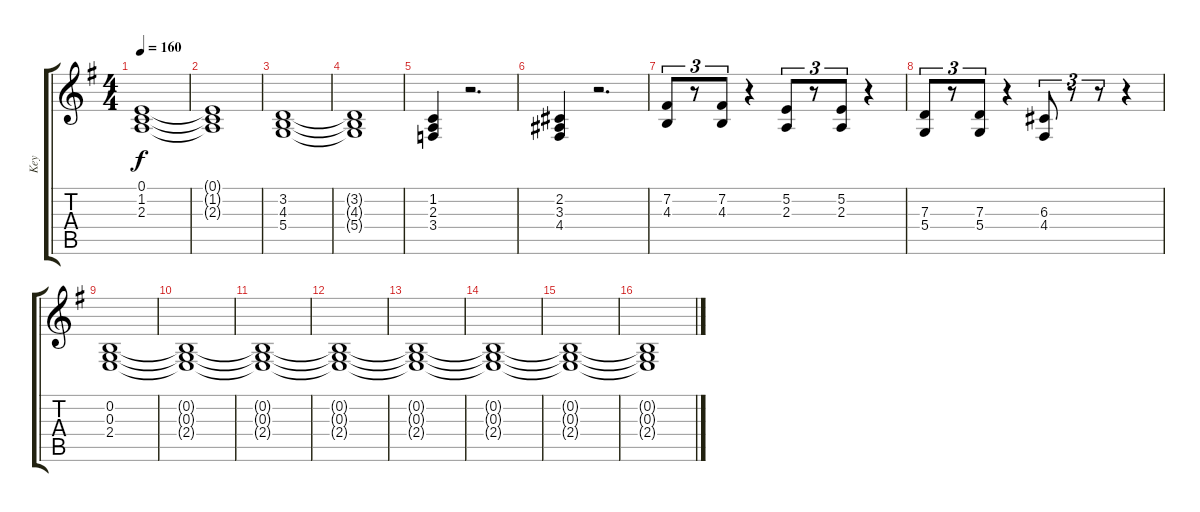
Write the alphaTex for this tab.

\track ("Key" "Key") {instrument stringensemble1}
\staff {score tabs}
\tuning (E4 B3 G3 D3 A2 E2) {hide}
\ts (4 4)
\tempo 160
\clef g2
\ks g
(0.1 1.2 2.3).1{dy f} |
(0.1{t} 1.2{t} 2.3{t}).1 |
(3.2 4.3 5.4).1 |
(3.2{t} 4.3{t} 5.4{t}).1 |
(1.2 2.3 3.4).4 r.2{d} |
(2.2 3.3 4.4).4 r.2{d} |
(7.2 4.3).8{tu (3 2)} r.8{tu (3 2)} (7.2 4.3).8{tu (3 2)} r.4 (5.2 2.3).8{tu (3 2)} r.8{tu (3 2)} (5.2 2.3).8{tu (3 2)} r.4 |
(7.3 5.4).8{tu (3 2)} r.8{tu (3 2)} (7.3 5.4).8{tu (3 2)} r.4 (6.3 4.4).8{tu (3 2)} r.8{tu (3 2)} r.8{tu (3 2)} r.4 |
(0.2 0.3 2.4).1 |
(0.2{t} 0.3{t} 2.4{t}).1 |
(0.2{t} 0.3{t} 2.4{t}).1 |
(0.2{t} 0.3{t} 2.4{t}).1 |
(0.2{t} 0.3{t} 2.4{t}).1 |
(0.2{t} 0.3{t} 2.4{t}).1 |
(0.2{t} 0.3{t} 2.4{t}).1 |
(0.2{t} 0.3{t} 2.4{t}).1
